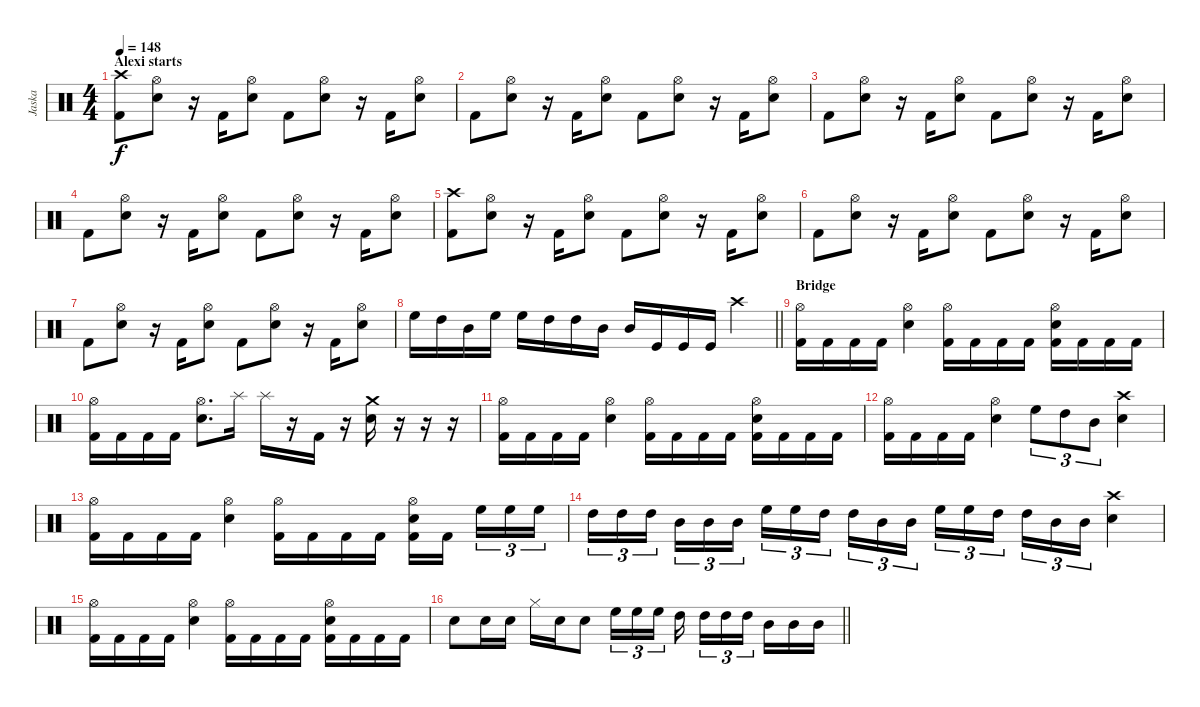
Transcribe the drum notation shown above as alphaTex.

\track ("Jaska" "Jaska") {instrument percussion}
\staff {score}
\articulation defaults
\ts (4 4)
\section ("" "Alexi starts")
\tempo 148
\clef neutral
\ks c
("Crash high (hit)" "Kick (hit) 2").8{dy f} ("Snare (hit) 2" "Hi-Hat (open)").8 r.16 "Kick (hit) 2".16 ("Snare (hit) 2" "Hi-Hat (open)").8 "Kick (hit) 2".8 ("Snare (hit) 2" "Hi-Hat (open)").8 r.16 "Kick (hit) 2".16 ("Snare (hit) 2" "Hi-Hat (open)").8 |
"Kick (hit) 2".8 ("Snare (hit) 2" "Hi-Hat (open)").8 r.16 "Kick (hit) 2".16 ("Snare (hit) 2" "Hi-Hat (open)").8 "Kick (hit) 2".8 ("Snare (hit) 2" "Hi-Hat (open)").8 r.16 "Kick (hit) 2".16 ("Snare (hit) 2" "Hi-Hat (open)").8 |
"Kick (hit) 2".8 ("Snare (hit) 2" "Hi-Hat (open)").8 r.16 "Kick (hit) 2".16 ("Snare (hit) 2" "Hi-Hat (open)").8 "Kick (hit) 2".8 ("Snare (hit) 2" "Hi-Hat (open)").8 r.16 "Kick (hit) 2".16 ("Snare (hit) 2" "Hi-Hat (open)").8 |
"Kick (hit) 2".8 ("Snare (hit) 2" "Hi-Hat (open)").8 r.16 "Kick (hit) 2".16 ("Snare (hit) 2" "Hi-Hat (open)").8 "Kick (hit) 2".8 ("Snare (hit) 2" "Hi-Hat (open)").8 r.16 "Kick (hit) 2".16 ("Snare (hit) 2" "Hi-Hat (open)").8 |
("Crash high (hit)" "Kick (hit) 2").8 ("Snare (hit) 2" "Hi-Hat (open)").8 r.16 "Kick (hit) 2".16 ("Snare (hit) 2" "Hi-Hat (open)").8 "Kick (hit) 2".8 ("Snare (hit) 2" "Hi-Hat (open)").8 r.16 "Kick (hit) 2".16 ("Snare (hit) 2" "Hi-Hat (open)").8 |
"Kick (hit) 2".8 ("Snare (hit) 2" "Hi-Hat (open)").8 r.16 "Kick (hit) 2".16 ("Snare (hit) 2" "Hi-Hat (open)").8 "Kick (hit) 2".8 ("Snare (hit) 2" "Hi-Hat (open)").8 r.16 "Kick (hit) 2".16 ("Snare (hit) 2" "Hi-Hat (open)").8 |
"Kick (hit) 2".8 ("Snare (hit) 2" "Hi-Hat (open)").8 r.16 "Kick (hit) 2".16 ("Snare (hit) 2" "Hi-Hat (open)").8 "Kick (hit) 2".8 ("Snare (hit) 2" "Hi-Hat (open)").8 r.16 "Kick (hit) 2".16 ("Snare (hit) 2" "Hi-Hat (open)").8 |
\barLineRight lightlight "High Floor Tom (hit)".16 "High Tom (hit)".16 "Mid Tom (hit)".16 "High Floor Tom (hit)".16 "High Floor Tom (hit)".16 "High Tom (hit)".16 "High Tom (hit)".16 "Mid Tom (hit)".16 "Mid Tom (hit)".16 "Kick (hit)".16 "Kick (hit)".16 "Kick (hit)".16 "Crash high (hit)".4
|
\section ("" "Bridge")
("Hi-Hat (open)" "Kick (hit) 2").16 "Kick (hit) 2".16 "Kick (hit) 2".16 "Kick (hit) 2".16 ("Snare (hit) 2" "Hi-Hat (open)").4 ("Hi-Hat (open)" "Kick (hit) 2").16 "Kick (hit) 2".16 "Kick (hit) 2".16 "Kick (hit) 2".16 ("Snare (hit) 2" "Hi-Hat (open)" "Kick (hit) 2").16 "Kick (hit) 2".16 "Kick (hit) 2".16 "Kick (hit) 2".16 |
("Hi-Hat (open)" "Kick (hit) 2").16 "Kick (hit) 2".16 "Kick (hit) 2".16 "Kick (hit) 2".16 ("Snare (hit) 2" "Hi-Hat (open)").8{d} "Splash (hit)".16 "Splash (hit)".16 r.16 "Kick (hit) 2".16 r.16 ("Snare (hit) 2" "Crash medium (hit)").16 r.16 r.16 r.16 |
("Hi-Hat (open)" "Kick (hit) 2").16 "Kick (hit) 2".16 "Kick (hit) 2".16 "Kick (hit) 2".16 ("Snare (hit) 2" "Hi-Hat (open)").4 ("Hi-Hat (open)" "Kick (hit) 2").16 "Kick (hit) 2".16 "Kick (hit) 2".16 "Kick (hit) 2".16 ("Snare (hit) 2" "Hi-Hat (open)" "Kick (hit) 2").16 "Kick (hit) 2".16 "Kick (hit) 2".16 "Kick (hit) 2".16 |
("Hi-Hat (open)" "Kick (hit) 2").16 "Kick (hit) 2".16 "Kick (hit) 2".16 "Kick (hit) 2".16 ("Snare (hit) 2" "Hi-Hat (open)").4 "High Floor Tom (hit)".8{tu (3 2)} "High Tom (hit)".8{tu (3 2)} "Mid Tom (hit)".8{tu (3 2)} ("Snare (hit) 2" "Crash high (hit)").4 |
("Hi-Hat (open)" "Kick (hit) 2").16 "Kick (hit) 2".16 "Kick (hit) 2".16 "Kick (hit) 2".16 ("Snare (hit) 2" "Hi-Hat (open)").4 ("Hi-Hat (open)" "Kick (hit) 2").16 "Kick (hit) 2".16 "Kick (hit) 2".16 "Kick (hit) 2".16 ("Snare (hit) 2" "Hi-Hat (open)" "Kick (hit) 2").16 "Kick (hit) 2".16{beam splitsecondary} "High Floor Tom (hit)".16{tu (3 2)} "High Floor Tom (hit)".16{tu (3 2)} "High Floor Tom (hit)".16{tu (3 2)} |
"High Tom (hit)".16{tu (3 2)} "High Tom (hit)".16{tu (3 2)} "High Tom (hit)".16{tu (3 2) beam splitsecondary} "Mid Tom (hit)".16{tu (3 2)} "Mid Tom (hit)".16{tu (3 2)} "Mid Tom (hit)".16{tu (3 2)} "High Floor Tom (hit)".16{tu (3 2)} "High Floor Tom (hit)".16{tu (3 2)} "High Tom (hit)".16{tu (3 2) beam splitsecondary} "High Tom (hit)".16{tu (3 2)} "Mid Tom (hit)".16{tu (3 2)} "Mid Tom (hit)".16{tu (3 2)} "High Floor Tom (hit)".16{tu (3 2)} "High Floor Tom (hit)".16{tu (3 2)} "High Tom (hit)".16{tu (3 2) beam splitsecondary} "High Tom (hit)".16{tu (3 2)} "Mid Tom (hit)".16{tu (3 2)} "Mid Tom (hit)".16{tu (3 2)} ("Snare (hit) 2" "Crash high (hit)").4 |
("Hi-Hat (open)" "Kick (hit) 2").16 "Kick (hit) 2".16 "Kick (hit) 2".16 "Kick (hit) 2".16 ("Snare (hit) 2" "Hi-Hat (open)").4 ("Hi-Hat (open)" "Kick (hit) 2").16 "Kick (hit) 2".16 "Kick (hit) 2".16 "Kick (hit) 2".16 ("Snare (hit) 2" "Hi-Hat (open)" "Kick (hit) 2").16 "Kick (hit) 2".16 "Kick (hit) 2".16 "Kick (hit) 2".16 |
\barLineRight lightlight "Snare (hit) 2".8 "Snare (hit) 2".16 "Snare (hit) 2".16 "Hi-Hat (closed)".16 "Snare (hit) 2".16 "Snare (hit) 2".8 "High Floor Tom (hit)".16{tu (3 2)} "High Floor Tom (hit)".16{tu (3 2)} "High Floor Tom (hit)".16{tu (3 2) beam splitsecondary} "High Tom (hit)".16{beam splitsecondary} "High Tom (hit)".16{tu (3 2)} "High Tom (hit)".16{tu (3 2)} "High Tom (hit)".16{tu (3 2) beam splitsecondary} "Mid Tom (hit)".16 "Mid Tom (hit)".16 "Mid Tom (hit)".16
